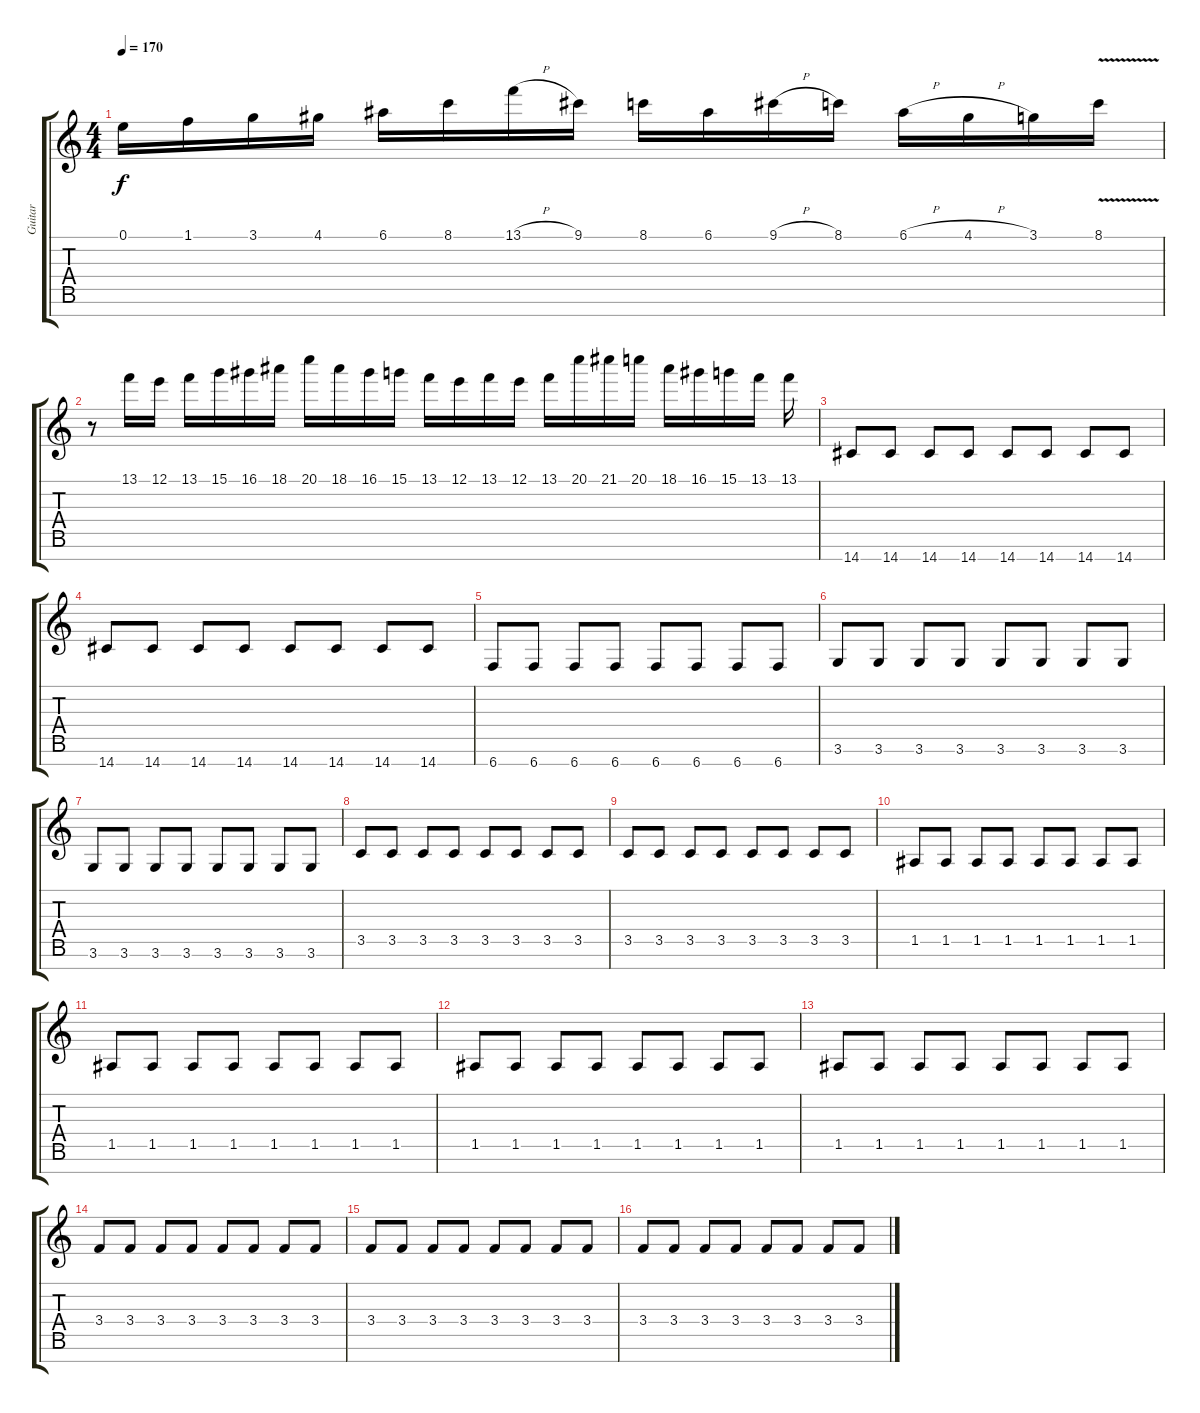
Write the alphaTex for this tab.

\track ("Guitar" "Guitar") {instrument distortionguitar}
\staff {score tabs}
\tuning (E4 B3 G3 D3 A2 E2 B1) {hide}
\ts (4 4)
\tempo 170
\clef g2
\ks c
0.1.16{dy f} 1.1.16 3.1.16 4.1.16 6.1.16 8.1.16 13.1{h}.16 9.1.16 8.1.16 6.1.16 9.1{h}.16 8.1.16 6.1{h}.16 4.1{h}.16 3.1.16 8.1{v}.16 |
r.8 13.1.16 12.1.16 13.1.16 15.1.16 16.1.16 18.1.16 20.1.16 18.1.16 16.1.16 15.1.16 13.1.16 12.1.16 13.1.16 12.1.16 13.1.16 20.1.16 21.1.16 20.1.16 18.1.16 16.1.16 15.1.16 13.1.16 13.1.16 |
14.7.8{volume 13} 14.7.8 14.7.8 14.7.8 14.7.8 14.7.8 14.7.8 14.7.8 |
14.7.8 14.7.8 14.7.8 14.7.8 14.7.8 14.7.8 14.7.8 14.7.8 |
6.7.8 6.7.8 6.7.8 6.7.8 6.7.8 6.7.8 6.7.8 6.7.8 |
3.6.8 3.6.8 3.6.8 3.6.8 3.6.8 3.6.8 3.6.8 3.6.8 |
3.6.8 3.6.8 3.6.8 3.6.8 3.6.8 3.6.8 3.6.8 3.6.8 |
3.5.8 3.5.8 3.5.8 3.5.8 3.5.8 3.5.8 3.5.8 3.5.8 |
3.5.8 3.5.8 3.5.8 3.5.8 3.5.8 3.5.8 3.5.8 3.5.8 |
1.5.8 1.5.8 1.5.8 1.5.8 1.5.8 1.5.8 1.5.8 1.5.8 |
1.5.8 1.5.8 1.5.8 1.5.8 1.5.8 1.5.8 1.5.8 1.5.8 |
1.5.8 1.5.8 1.5.8 1.5.8 1.5.8 1.5.8 1.5.8 1.5.8 |
1.5.8 1.5.8 1.5.8 1.5.8 1.5.8 1.5.8 1.5.8 1.5.8 |
3.4.8 3.4.8 3.4.8 3.4.8 3.4.8 3.4.8 3.4.8 3.4.8 |
3.4.8 3.4.8 3.4.8 3.4.8 3.4.8 3.4.8 3.4.8 3.4.8 |
3.4.8 3.4.8 3.4.8 3.4.8 3.4.8 3.4.8 3.4.8 3.4.8
